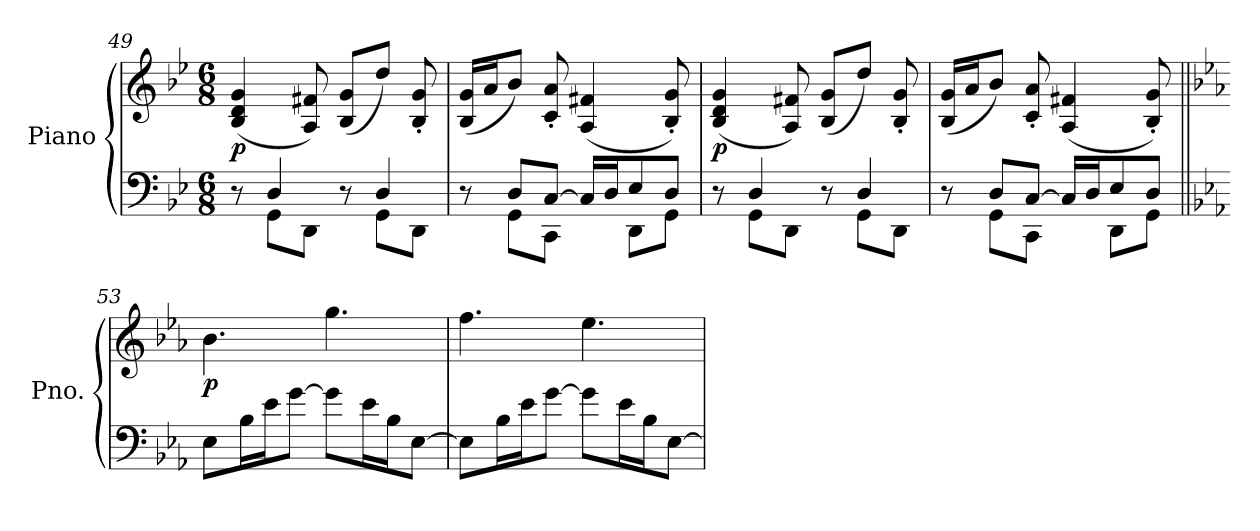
**kern	**kern	**dynam
*part1	*part1	*part1
*staff2	*staff1	*staff1/2
*I"Piano	*	*
*I'Pno.	*	*
!!LO:PB:g=z
*clefF4	*clefG2	*
*k[b-e-]	*k[b-e-]	*
*M6/8	*M6/8	*
=49	=49	=49
*^	*	*
!	!	!	!LO:DY:b
8r	8ryy	(>4B-/ 4d/ 4g/	p
4D/	8GG\L	.	.
.	8DD\J	8A/ 8f#X/)	.
8r	8ryy	(<8B-/ 8g/L	.
4D/	8GG\L	8dd/J)	.
.	8DD\J	8B-/' 8g/'	.
=50	=50	=50	=50
8r	8ryy	(>16B-/ 16g/LL	.
.	.	16a/J	.
8D/L	8GG\L	8b-/J)	.
[8C/J	8CC\J	8c/' 8a/'	.
16C/LL]	8ryy	(>4A/ 4f#X/	.
16D/J	.	.	.
8E-/	8DD\L	.	.
8D/J	8GG\J	8B-/' 8g/')	.
=51	=51	=51	=51
!	!	!	!LO:DY:b
8r	8ryy	(>4B-/ 4d/ 4g/	p
4D/	8GG\L	.	.
.	8DD\J	8A/ 8f#X/)	.
8r	8ryy	(<8B-/ 8g/L	.
4D/	8GG\L	8dd/J)	.
.	8DD\J	8B-/' 8g/'	.
=52	=52	=52	=52
*	*	*MM76	*
8r	8ryy	(>16B-/ 16g/LL	.
.	.	16a/J	.
8D/L	8GG\L	8b-/J)	.
[8C/J	8CC\J	8c/' 8a/'	.
16C/LL]	8ryy	(>4A/ 4f#X/	.
16D/J	.	.	.
8E-/	8DD\L	.	.
*	*	*MM30	*
8D/J	8GG\J	8B-/' 8g/')	.
*v	*v	*	*
!!LO:LB:g=z
=53||	=53||	=53||
*k[b-e-a-]	*k[b-e-a-]	*
*	*MM96	*
*^	*	*
!LO:TX:b:i:t=Mit Pedal	!	!	!
!	!	!	!LO:DY:b
*v	*v	*	*
8E-\L	4.b-\	p
16B-\L	.	.
16e-\J	.	.
[8g\J	.	.
8g\L]	4.gg\	.
16e-\L	.	.
16B-\J	.	.
[8E-\J	.	.
=54	=54	=54
8E-\L]	4.ff\	.
16B-\L	.	.
16e-\J	.	.
[8g\J	.	.
8g\L]	4.ee-\	.
16e-\L	.	.
16B-\J	.	.
[8E-\J	.	.
=	=	=
*-	*-	*-
